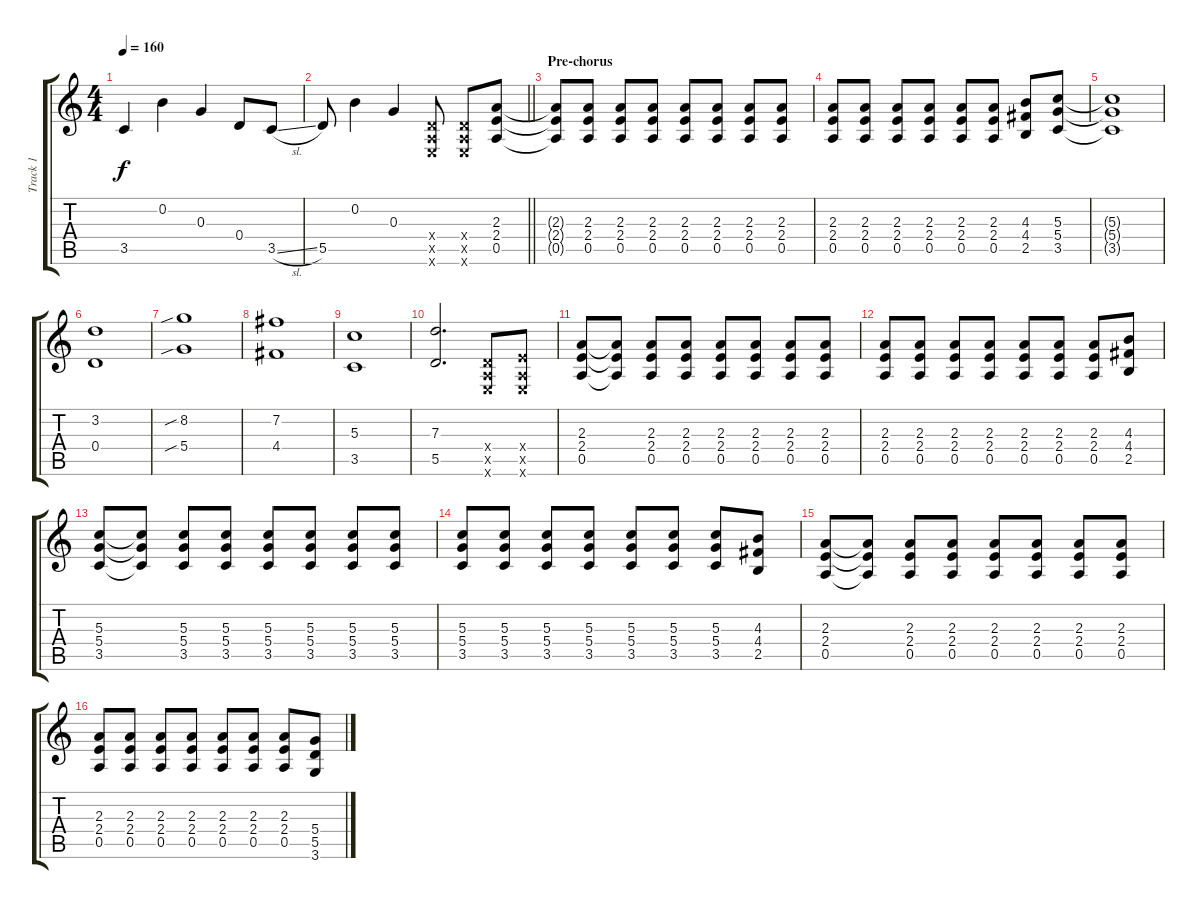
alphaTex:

\track ("Track 1" "Track 1") {instrument distortionguitar}
\staff {score tabs}
\tuning (E4 B3 G3 D3 A2 E2) {hide}
\ts (4 4)
\tempo 160
\clef g2
\ks c
3.5.4{dy f} 0.2.4 0.3.4 0.4.8 3.5{sl}.8 |
\barLineRight lightlight
5.5.8 0.2.4 0.3.4 (0.4{x} 0.5{x} 0.6{x}).8{instrument distortionguitar} (0.4{x} 0.5{x} 0.6{x}).8 (2.3 2.4 0.5).8 |
\section ("" "Pre-chorus")
(2.3{t} 2.4{t} 0.5{t}).8 (2.3 2.4 0.5).8 (2.3 2.4 0.5).8 (2.3 2.4 0.5).8 (2.3 2.4 0.5).8 (2.3 2.4 0.5).8 (2.3 2.4 0.5).8 (2.3 2.4 0.5).8 |
(2.3 2.4 0.5).8 (2.3 2.4 0.5).8 (2.3 2.4 0.5).8 (2.3 2.4 0.5).8 (2.3 2.4 0.5).8 (2.3 2.4 0.5).8 (4.3 4.4 2.5).8 (5.3 5.4 3.5).8 |
(5.3{t} 5.4{t} 3.5{t}).1 |
(3.2 0.4).1 |
(8.2{sib} 5.4{sib}).1 |
(7.2 4.4).1 |
(5.3 3.5).1 |
(7.3 5.5).2{d} (0.4{x} 0.5{x} 0.6{x}).8 (2.4{x} 0.5{x} 0.6{x}).8 |
(2.3 2.4 0.5).8 (2.3{t} 2.4{t} 0.5{t}).8 (2.3 2.4 0.5).8 (2.3 2.4 0.5).8 (2.3 2.4 0.5).8 (2.3 2.4 0.5).8 (2.3 2.4 0.5).8 (2.3 2.4 0.5).8 |
(2.3 2.4 0.5).8 (2.3 2.4 0.5).8 (2.3 2.4 0.5).8 (2.3 2.4 0.5).8 (2.3 2.4 0.5).8 (2.3 2.4 0.5).8 (2.3 2.4 0.5).8 (4.3 4.4 2.5).8 |
(5.3 5.4 3.5).8 (5.3{t} 5.4{t} 3.5{t}).8 (5.3 5.4 3.5).8 (5.3 5.4 3.5).8 (5.3 5.4 3.5).8 (5.3 5.4 3.5).8 (5.3 5.4 3.5).8 (5.3 5.4 3.5).8 |
(5.3 5.4 3.5).8 (5.3 5.4 3.5).8 (5.3 5.4 3.5).8 (5.3 5.4 3.5).8 (5.3 5.4 3.5).8 (5.3 5.4 3.5).8 (5.3 5.4 3.5).8 (4.3 4.4 2.5).8 |
(2.3 2.4 0.5).8 (2.3{t} 2.4{t} 0.5{t}).8 (2.3 2.4 0.5).8 (2.3 2.4 0.5).8 (2.3 2.4 0.5).8 (2.3 2.4 0.5).8 (2.3 2.4 0.5).8 (2.3 2.4 0.5).8 |
(2.3 2.4 0.5).8 (2.3 2.4 0.5).8 (2.3 2.4 0.5).8 (2.3 2.4 0.5).8 (2.3 2.4 0.5).8 (2.3 2.4 0.5).8 (2.3 2.4 0.5).8 (5.4 5.5 3.6).8
